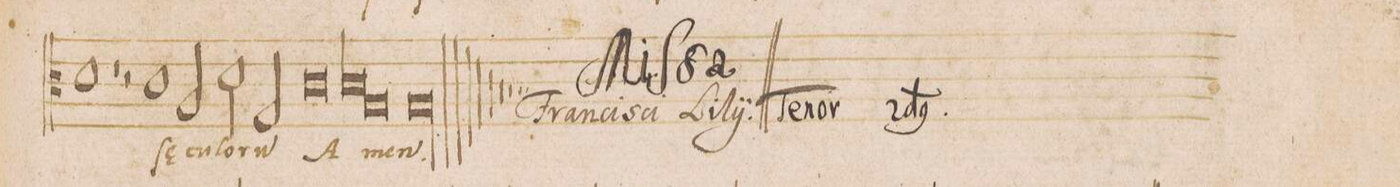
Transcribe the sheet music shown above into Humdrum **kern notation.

**kern	**text
*I"ALTVS	*
*clefC3	*
*k[]	*
*met(C|)	*
*M2/1	*
1d	.
=117	=117
1r	.
2r	.
1c	ſae-
=118	=118
2A/	-cu-
2d\	-lo-
2G/	-ru(m)
=119	=119
0c	A-
=120	=120
*lig	*
1c	.
1A	-men.
*Xlig	*
=121	=121
0A	.
==	==
*-	*-
